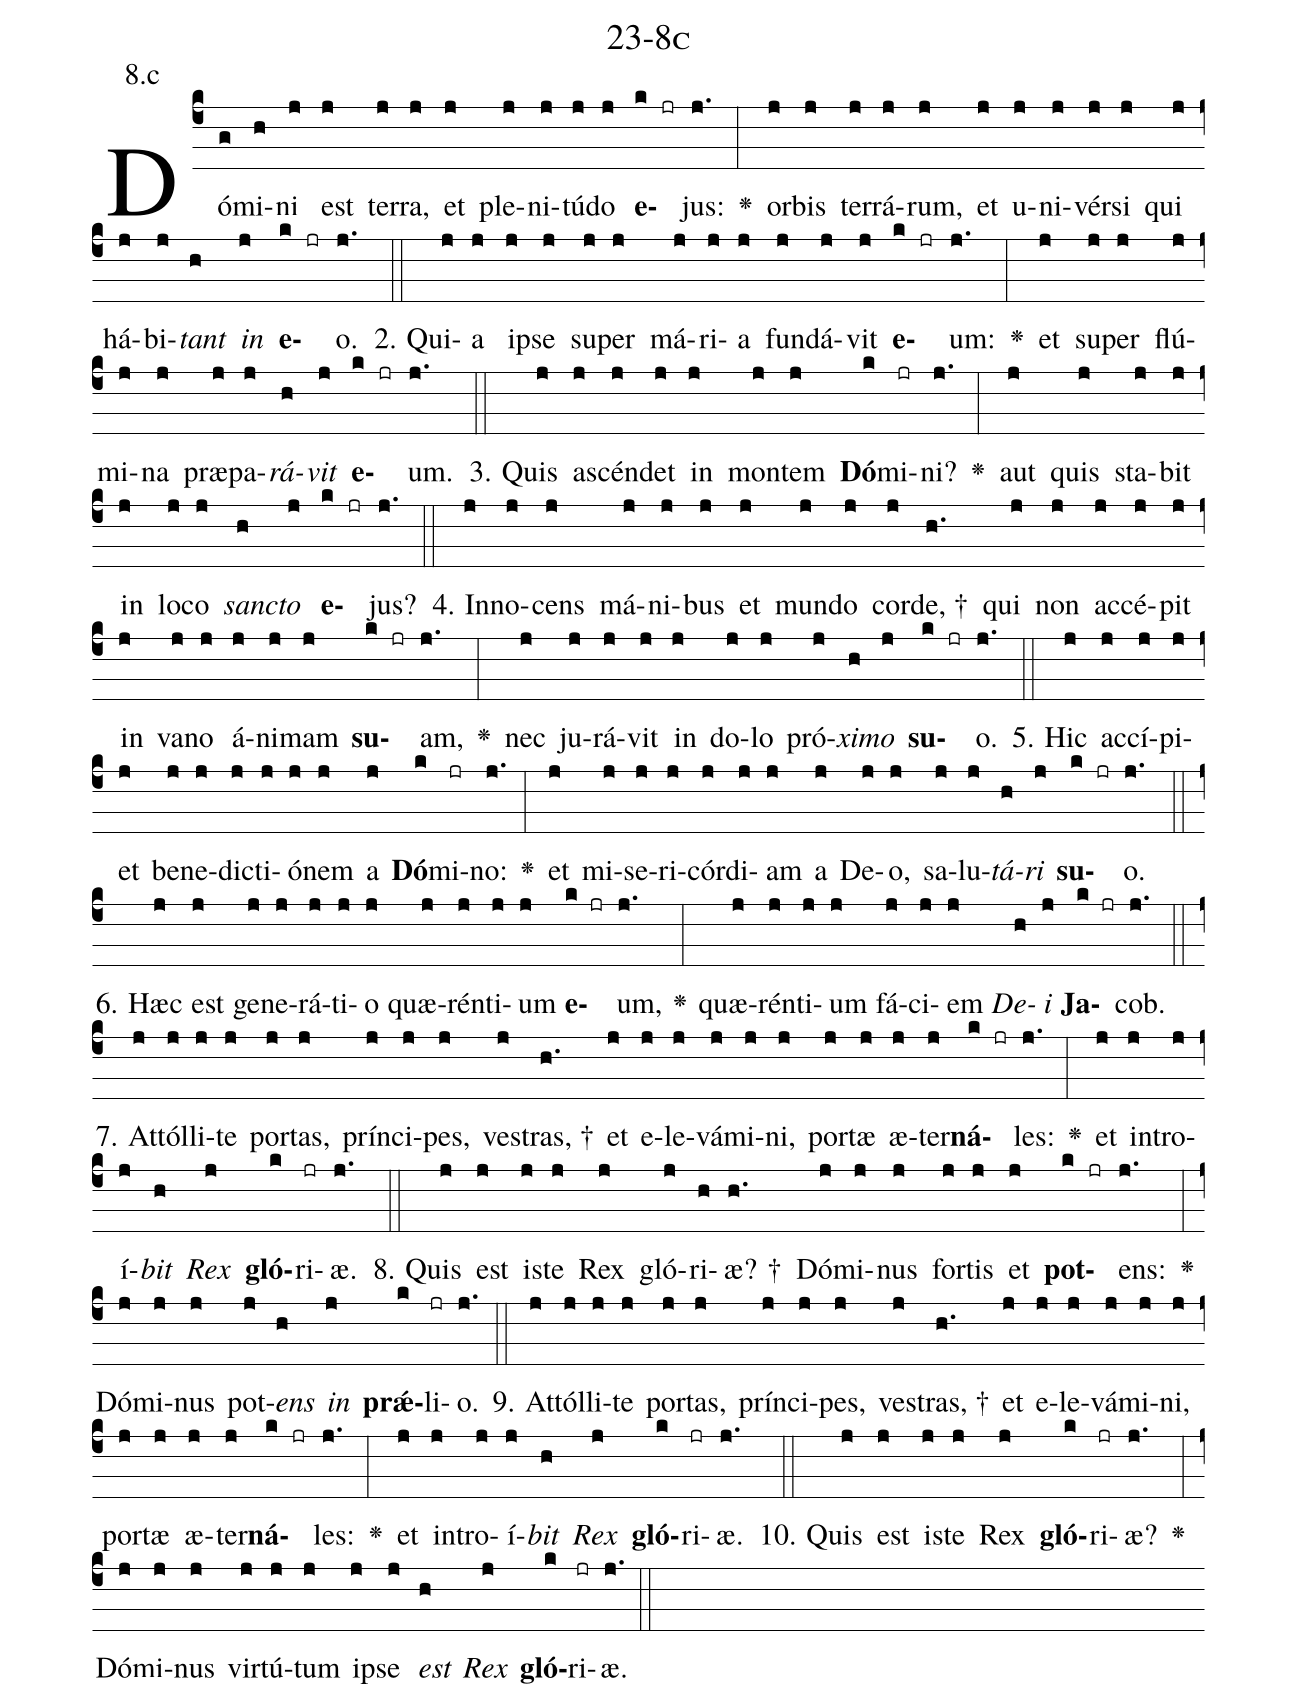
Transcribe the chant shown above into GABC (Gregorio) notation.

name: 23-8c;
annotation: 8.c;
%%
(c4)Dó(g)mi(h)ni(j) est(j) ter(j)ra,(j) et(j) ple(j)ni(j)tú(j)do(j) <b>e</b>(k jr)jus:(j.) <v>\greheightstar</v>(:) or(j)bis(j) ter(j)rá(j)rum,(j) et(j) u(j)ni(j)vér(j)si(j) qui(j) há(j)bi(j)<i>tant</i>(h) <i>in</i>(j) <b>e</b>(k jr)o.(j.) (::)
2. Qui(j)a(j) ip(j)se(j) su(j)per(j) má(j)ri(j)a(j) fun(j)dá(j)vit(j) <b>e</b>(k jr)um:(j.) <v>\greheightstar</v>(:) et(j) su(j)per(j) flú(j)mi(j)na(j) præ(j)pa(j)<i>rá</i>(h)<i>vit</i>(j) <b>e</b>(k jr)um.(j.) (::)
3. Quis(j) a(j)scén(j)det(j) in(j) mon(j)tem(j) <b>Dó</b>(k)mi(jr)ni?(j.) <v>\greheightstar</v>(:) aut(j) quis(j) sta(j)bit(j) in(j) lo(j)co(j) <i>sanc</i>(h)<i>to</i>(j) <b>e</b>(k jr)jus?(j.) (::)
4. In(j)no(j)cens(j) má(j)ni(j)bus(j) et(j) mun(j)do(j) cor(j)de, †(h.) qui(j) non(j) ac(j)cé(j)pit(j) in(j) va(j)no(j) á(j)ni(j)mam(j) <b>su</b>(k jr)am,(j.) <v>\greheightstar</v>(:) nec(j) ju(j)rá(j)vit(j) in(j) do(j)lo(j) pró(j)<i>xi</i>(h)<i>mo</i>(j) <b>su</b>(k jr)o.(j.) (::)
5. Hic(j) ac(j)cí(j)pi(j)et(j) be(j)ne(j)dic(j)ti(j)ó(j)nem(j) a(j) <b>Dó</b>(k)mi(jr)no:(j.) <v>\greheightstar</v>(:) et(j) mi(j)se(j)ri(j)cór(j)di(j)am(j) a(j) De(j)o,(j) sa(j)lu(j)<i>tá</i>(h)<i>ri</i>(j) <b>su</b>(k jr)o.(j.) (::)
6. Hæc(j) est(j) ge(j)ne(j)rá(j)ti(j)o(j) quæ(j)rén(j)ti(j)um(j) <b>e</b>(k jr)um,(j.) <v>\greheightstar</v>(:) quæ(j)rén(j)ti(j)um(j) fá(j)ci(j)em(j) <i>De</i>(h)<i>i</i>(j) <b>Ja</b>(k jr)cob.(j.) (::)
7. At(j)tól(j)li(j)te(j) por(j)tas,(j) prín(j)ci(j)pes,(j) ves(j)tras, †(h.) et(j) e(j)le(j)vá(j)mi(j)ni,(j) por(j)tæ(j) æ(j)ter(j)<b>ná</b>(k jr)les:(j.) <v>\greheightstar</v>(:) et(j) in(j)tro(j)í(j)<i>bit</i>(h) <i>Rex</i>(j) <b>gló</b>(k)ri(jr)æ.(j.) (::)
8. Quis(j) est(j) is(j)te(j) Rex(j) gló(j)ri(h)æ? †(h.) Dó(j)mi(j)nus(j) for(j)tis(j) et(j) <b>pot</b>(k jr)ens:(j.) <v>\greheightstar</v>(:) Dó(j)mi(j)nus(j) pot(j)<i>ens</i>(h) <i>in</i>(j) <b>prǽ</b>(k)li(jr)o.(j.) (::)
9. At(j)tól(j)li(j)te(j) por(j)tas,(j) prín(j)ci(j)pes,(j) ves(j)tras, †(h.) et(j) e(j)le(j)vá(j)mi(j)ni,(j) por(j)tæ(j) æ(j)ter(j)<b>ná</b>(k jr)les:(j.) <v>\greheightstar</v>(:) et(j) in(j)tro(j)í(j)<i>bit</i>(h) <i>Rex</i>(j) <b>gló</b>(k)ri(jr)æ.(j.) (::)
10. Quis(j) est(j) is(j)te(j) Rex(j) <b>gló</b>(k)ri(jr)æ?(j.) <v>\greheightstar</v>(:) Dó(j)mi(j)nus(j) vir(j)tú(j)tum(j) ip(j)se(j) <i>est</i>(h) <i>Rex</i>(j) <b>gló</b>(k)ri(jr)æ.(j.) (::)
